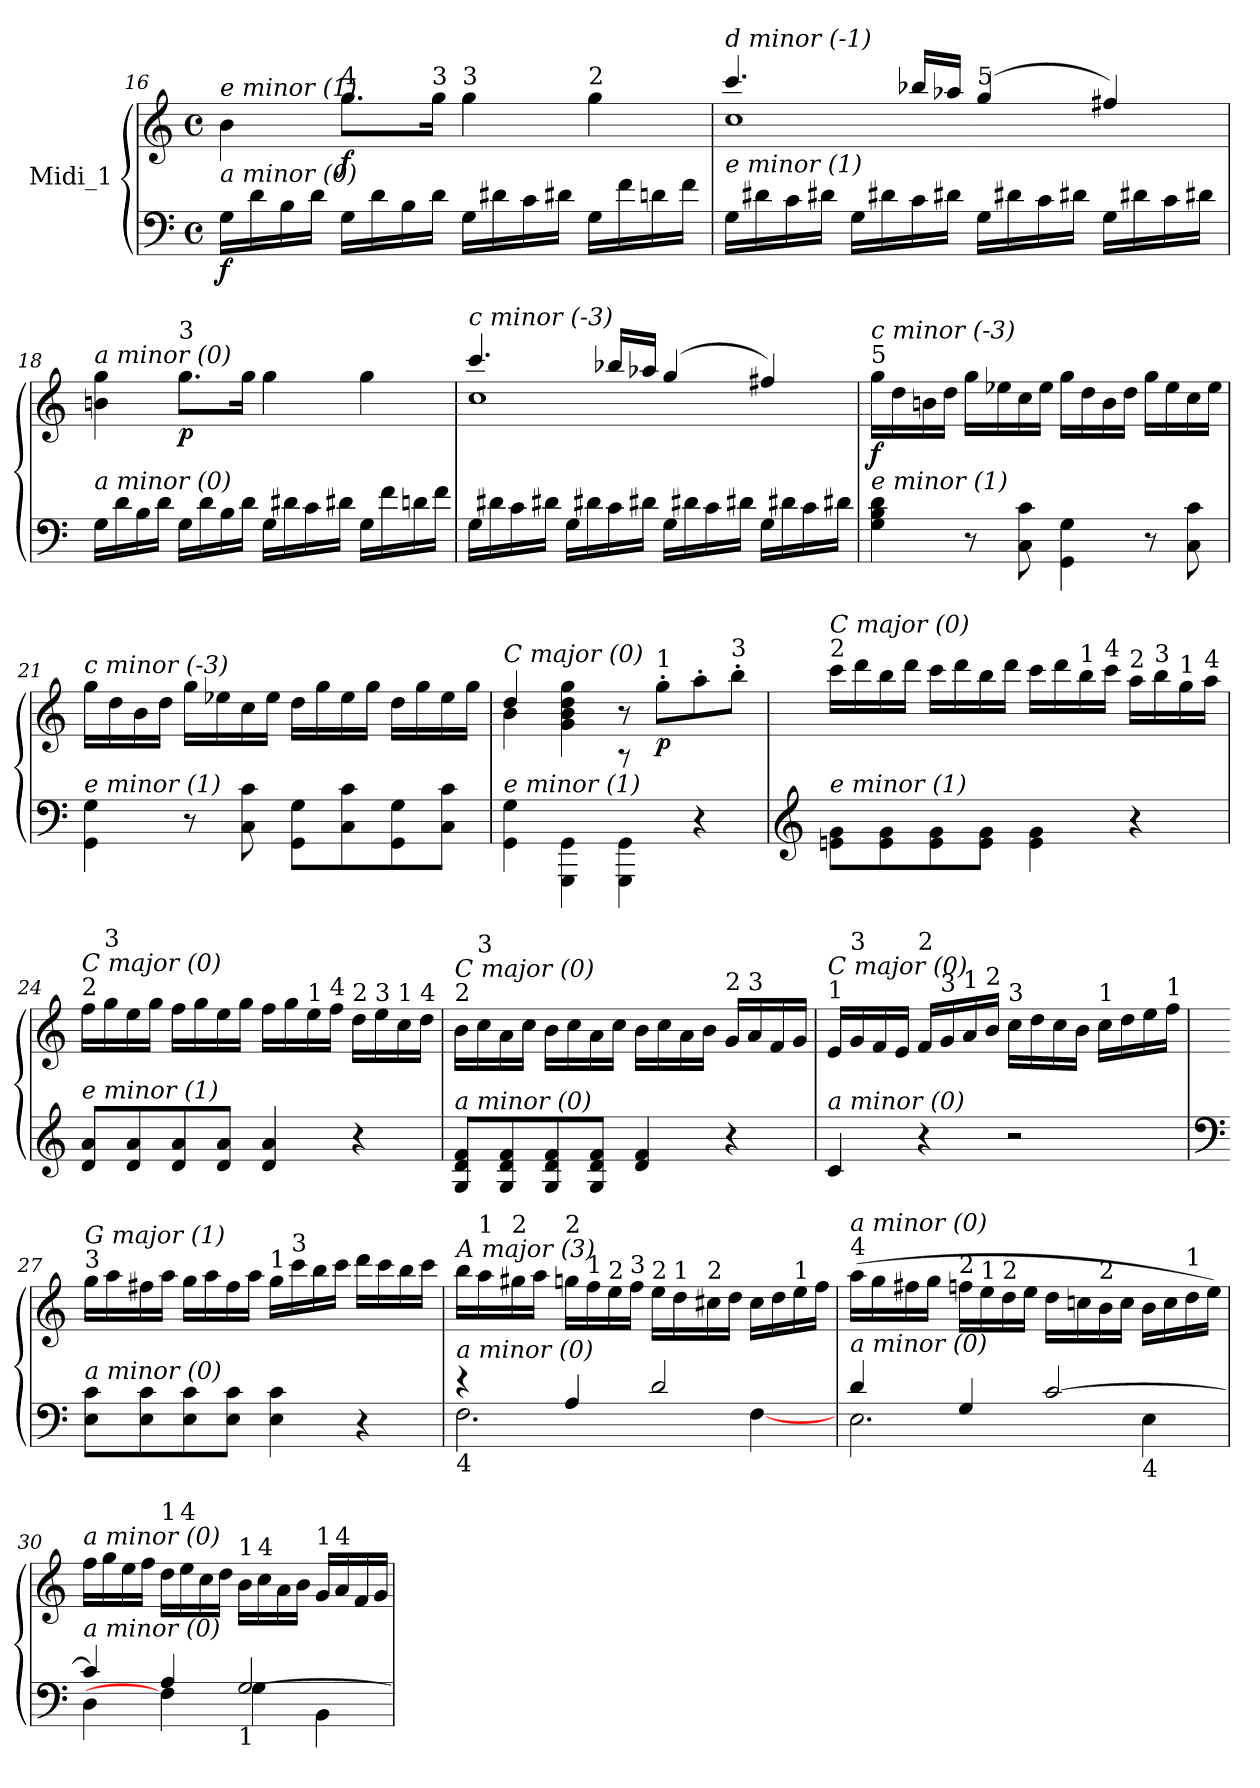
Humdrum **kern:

**kern	**kern	**dynam
*part1	*part1	*part1
*staff2	*staff1	*staff1/2
*I"Midi_1	*	*
*clefF4	*clefG2	*
*k[]	*k[]	*
*M4/4	*M4/4	*
*met(c)	*met(c)	*
=16	=16	=16
!	!LO:TX:i:t=e minor (1)	!
!LO:TX:i:t=a minor (0)	!	!
!	!	!LO:DY:b=2
16G\LL	4b\	f
16d\	.	.
16B\	.	.
16d\JJ	.	.
!	!LO:TX:a:t=4	!
!	!	!LO:DY:b
16G\LL	8.gg\L	f
16d\	.	.
16B\	.	.
!	!LO:TX:a:t=3	!
16d\JJ	16gg\Jk	.
!	!LO:TX:a:t=3	!
16G\LL	4gg\	.
16d#Xi\	.	.
16c\	.	.
16d#Xi\JJ	.	.
!	!LO:TX:a:t=2	!
16G\LL	4gg\	.
16f\	.	.
16d\	.	.
16f\JJ	.	.
!!LO:LB:g=z
=17	=17	=17
*	*^	*
!	!LO:TX:i:t=d minor (-1)	!	!
!LO:TX:i:t=e minor (1)	!	!	!
16G\LL	4.ccc/	1cc	.
16d#Xi\	.	.	.
16c\	.	.	.
16d#Xi\JJ	.	.	.
16G\LL	.	.	.
16d#Xi\	.	.	.
16c\	16bb-X/LL	.	.
16d#Xi\JJ	16aa-Xj/JJ	.	.
!	!LO:TX:a:t=5	!	!
16G\LL	(>4gg/	.	.
16d#Xi\	.	.	.
16c\	.	.	.
16d#Xi\JJ	.	.	.
16G\LL	4ff#X/)	.	.
16d#Xi\	.	.	.
16c\	.	.	.
16d#Xi\JJ	.	.	.
*	*v	*v	*
=18	=18	=18
*^	*	*
!	!	!LO:TX:i:t=a minor (0)	!
!LO:TX:i:t=a minor (0)	!	!	!
2ryy	16G\LL	4bnZ\ 4gg\	.
.	16d\	.	.
.	16B\	.	.
.	16d\JJ	.	.
!	!	!LO:TX:a:t=3	!
!	!	!	!LO:DY:b
.	16G\LL	8.gg\L	p
.	16d\	.	.
.	16B\	.	.
.	16d\JJ	16gg\Jk	.
2ryy	16G\LL	4gg\	.
.	16d#Xi\	.	.
.	16c\	.	.
.	16d#Xi\JJ	.	.
.	16G\LL	4gg\	.
.	16f\	.	.
.	16d\	.	.
.	16f\JJ	.	.
!!LO:PB:g=z
=19	=19	=19	=19
*	*	*^	*
!	!	!LO:TX:i:t=c minor (-3)	!	!
!LO:TX:i:t=e minor (1)	!	!	!	!
*v	*v	*	*	*
16G\LL	4.ccc/	1cc	.
16d#Xi\	.	.	.
16c\	.	.	.
16d#Xi\JJ	.	.	.
16G\LL	.	.	.
16d#Xi\	.	.	.
16c\	16bb-X/LL	.	.
16d#Xi\JJ	16aa-X/JJ	.	.
16G\LL	(>4gg/	.	.
16d#Xi\	.	.	.
16c\	.	.	.
16d#Xi\JJ	.	.	.
16G\LL	4ff#X/)	.	.
16d#Xi\	.	.	.
16c\	.	.	.
16d#Xi\JJ	.	.	.
*	*v	*v	*
=20	=20	=20
*^	*	*
!	!	!LO:TX:a:t=5	!
!	!	!LO:TX:i:t=c minor (-3)	!
!LO:TX:i:t=e minor (1)	!	!	!
!	!	!	!LO:DY:b
2ryy	4G\ 4B\ 4d\	16gg\LL	f
.	.	16dd\	.
.	.	16bnZ\	.
.	.	16dd\JJ	.
.	8r	16gg\LL	.
.	.	16ee-X\	.
.	8C\ 8c\	16cc\	.
.	.	16ee-\JJ	.
2ryy	4GG\ 4G\	16gg\LL	.
.	.	16dd\	.
.	.	16b\	.
.	.	16dd\JJ	.
.	8r	16gg\LL	.
.	.	16ee-\	.
.	8C\ 8c\	16cc\	.
.	.	16ee-\JJ	.
!!LO:LB:g=z
=21	=21	=21	=21
!	!	!LO:TX:i:t=c minor (-3)	!
!LO:TX:i:t=e minor (1)	!	!	!
2ryy	4GG\ 4G\	16gg\LL	.
.	.	16dd\	.
.	.	16b\	.
.	.	16dd\JJ	.
.	8r	16gg\LL	.
.	.	16ee-X\	.
.	8C\ 8c\	16cc\	.
.	.	16ee-\JJ	.
2ryy	8GG\ 8G\L	16dd\LL	.
.	.	16gg\	.
.	8C\ 8c\	16ee-\	.
.	.	16gg\JJ	.
.	8GG\ 8G\	16dd\LL	.
.	.	16gg\	.
.	8C\ 8c\J	16ee-\	.
.	.	16gg\JJ	.
=22	=22	=22	=22
*	*	*^	*
!	!	!LO:TX:i:t=C major (0)	!	!
!LO:TX:i:t=e minor (1)	!	!	!	!
4ryy	4GG\ 4G\	4dd/	4b\	.
4ryy	4GGG\ 4GG\	4g\ 4b\ 4dd\ 4gg\	2.ryy	.
8rb	4GGG\ 4GG\	8r	.	.
!	!	!LO:TX:a:t=1	!	!
!	!	!	!	!LO:DY:b
8ryy	.	8gg'\L	.	p
4ryy	4r	8aa'\	.	.
!	!	!LO:TX:a:t=3	!	!
.	.	8bb'\J	.	.
*	*	*v	*v	*
=23	=23	=23	=23
*clefG2	*	*	*
!	!	!LO:TX:a:t=2	!
!	!	!LO:TX:i:t=C major (0)	!
!LO:TX:i:t=e minor (1)	!	!	!
2ryy	8enZ\ 8g\L	16ccc\LL	.
.	.	16ddd\	.
.	8e\ 8g\	16bb\	.
.	.	16ddd\JJ	.
.	8e\ 8g\	16ccc\LL	.
.	.	16ddd\	.
.	8e\ 8g\J	16bb\	.
.	.	16ddd\JJ	.
2ryy	4e\ 4g\	16ccc\LL	.
.	.	16ddd\	.
!	!	!LO:TX:a:t=1	!
.	.	16bb\	.
!	!	!LO:TX:a:t=4	!
.	.	16ccc\JJ	.
!	!	!LO:TX:a:t=2	!
.	4r	16aa\LL	.
!	!	!LO:TX:a:t=3	!
.	.	16bb\	.
!	!	!LO:TX:a:t=1	!
.	.	16gg\	.
!	!	!LO:TX:a:t=4	!
.	.	16aa\JJ	.
*v	*v	*	*
!!LO:LB:g=z
=24	=24	=24
!	!LO:TX:a:t=2	!
!	!LO:TX:i:t=C major (0)	!
!LO:TX:i:t=e minor (1)	!	!
8d/ 8a/L	16ff\LL	.
!	!LO:TX:a:t=3	!
.	16gg\	.
8d/ 8a/	16ee\	.
.	16gg\JJ	.
8d/ 8a/	16ff\LL	.
.	16gg\	.
8d/ 8a/J	16ee\	.
.	16gg\JJ	.
4d/ 4a/	16ff\LL	.
.	16gg\	.
!	!LO:TX:a:t=1	!
.	16ee\	.
!	!LO:TX:a:t=4	!
.	16ff\JJ	.
!	!LO:TX:a:t=2	!
4r	16dd\LL	.
!	!LO:TX:a:t=3	!
.	16ee\	.
!	!LO:TX:a:t=1	!
.	16cc\	.
!	!LO:TX:a:t=4	!
.	16dd\JJ	.
=25	=25	=25
!	!LO:TX:a:t=2	!
!	!LO:TX:i:t=C major (0)	!
!LO:TX:i:t=a minor (0)	!	!
8G/ 8d/ 8f/L	16b\LL	.
!	!LO:TX:a:t=3	!
.	16cc\	.
8G/ 8d/ 8f/	16a\	.
.	16cc\JJ	.
8G/ 8d/ 8f/	16b\LL	.
.	16cc\	.
8G/ 8d/ 8f/J	16a\	.
.	16cc\JJ	.
4d/ 4f/	16b\LL	.
.	16cc\	.
.	16a\	.
.	16b\JJ	.
!	!LO:TX:a:t=2	!
4r	16g/LL	.
!	!LO:TX:a:t=3	!
.	16a/	.
.	16f/	.
.	16g/JJ	.
=26	=26	=26
!	!LO:TX:a:t=1	!
!	!LO:TX:i:t=C major (0)	!
!LO:TX:i:t=a minor (0)	!	!
4c/	16e/LL	.
!	!LO:TX:a:t=3	!
.	16g/	.
.	16f/	.
.	16e/JJ	.
!	!LO:TX:a:t=2	!
4r	16f/LL	.
!	!LO:TX:a:t=3	!
.	16g/	.
!	!LO:TX:a:t=1	!
.	16a/	.
!	!LO:TX:a:t=2	!
.	16b/JJ	.
!	!LO:TX:a:t=3	!
2r	16cc\LL	.
.	16dd\	.
.	16cc\	.
.	16b\JJ	.
!	!LO:TX:a:t=1	!
.	16cc\LL	.
.	16dd\	.
.	16ee\	.
!	!LO:TX:a:t=1	!
.	16ff\JJ	.
!!LO:PB:g=z
=27	=27	=27
*clefF4	*	*
*^	*	*
!	!	!LO:TX:a:t=3	!
!	!	!LO:TX:i:t=G major (1)	!
!LO:TX:i:t=a minor (0)	!	!	!
8E\ 8c\L	2ryy	16gg\LL	.
.	.	16aa\	.
8E\ 8c\	.	16ff#X\	.
.	.	16aa\JJ	.
8E\ 8c\	.	16gg\LL	.
.	.	16aa\	.
8E\ 8c\J	.	16ff#\	.
.	.	16aa\JJ	.
!	!	!LO:TX:a:t=1	!
4E\ 4c\	2ryy	16gg\LL	.
!	!	!LO:TX:a:t=3	!
.	.	16ccc\	.
.	.	16bb\	.
.	.	16ccc\JJ	.
4r	.	16ddd\LL	.
.	.	16ccc\	.
.	.	16bb\	.
.	.	16ccc\JJ	.
=28	=28	=28	=28
!	!	!LO:TX:i:t=A major (3)	!
!LO:TX:b:t=4	!	!	!
!LO:TX:i:t=a minor (0)	!	!	!
4r	2.F\	16bb\LL	.
!	!	!LO:TX:a:t=1	!
.	.	16aa\	.
!	!	!LO:TX:a:t=2	!
.	.	16gg#X\	.
.	.	16aa\JJ	.
!	!	!LO:TX:a:t=2	!
4A/	.	16ggn\LL	.
!	!	!LO:TX:a:t=1	!
.	.	16ff\	.
!	!	!LO:TX:a:t=2	!
.	.	16ee\	.
!	!	!LO:TX:a:t=3	!
.	.	16ff\JJ	.
!	!	!LO:TX:a:t=2	!
2d/	.	16ee\LL	.
!	!	!LO:TX:a:t=1	!
.	.	16dd\	.
!	!	!LO:TX:a:t=2	!
.	.	16cc#X\	.
.	.	16dd\JJ	.
.	[4F\	16cc#\LL	.
.	.	16dd\	.
!	!	!LO:TX:a:t=1	!
.	.	16ee\	.
.	.	16ff\JJ	.
!!LO:LB:g=z
=29	=29	=29	=29
!	!	!LO:TX:a:t=4	!
!	!	!LO:TX:i:t=a minor (0)	!
!LO:TX:i:t=a minor (0)	!	!	!
4d/	2.E\	(>16aa\LL	.
.	.	16gg\	.
.	.	16ff#X\	.
.	.	16gg\JJ	.
!	!	!LO:TX:a:t=2	!
4G/	.	16ffn\LL	.
!	!	!LO:TX:a:t=1	!
.	.	16ee\	.
!	!	!LO:TX:a:t=2	!
.	.	16dd\	.
.	.	16ee\JJ	.
[2c/	.	16dd\LL	.
.	.	16ccnZ\	.
!	!	!LO:TX:a:t=2	!
.	.	16b\	.
.	.	16cc\JJ	.
!	!LO:TX:b:t=4	!	!
.	4E\	16b\LL	.
.	.	16cc\	.
!	!	!LO:TX:a:t=1	!
.	.	16dd\	.
.	.	16ee\JJ)	.
=30	=30	=30	=30
!	!	!LO:TX:i:t=a minor (0)	!
!LO:TX:i:t=a minor (0)	!	!	!
4c/]	4D\	16ff\LL	.
.	.	16gg\	.
.	.	16ee\	.
.	.	16ff\JJ	.
!	!	!LO:TX:a:t=1	!
4A/	4F\]	16dd\LL	.
!	!	!LO:TX:a:t=4	!
.	.	16ee\	.
.	.	16cc\	.
.	.	16dd\JJ	.
!	!	!LO:TX:a:t=1	!
!LO:TX:b:t=1	!	!	!
[2G/	4G\	16b\LL	.
!	!	!LO:TX:a:t=4	!
.	.	16cc\	.
.	.	16a\	.
.	.	16b\JJ	.
!	!	!LO:TX:a:t=1	!
.	4BB\	16g/LL	.
!	!	!LO:TX:a:t=4	!
.	.	16a/	.
.	.	16f/	.
.	.	16g/JJ	.
*v	*v	*	*
=	=	=
*-	*-	*-
